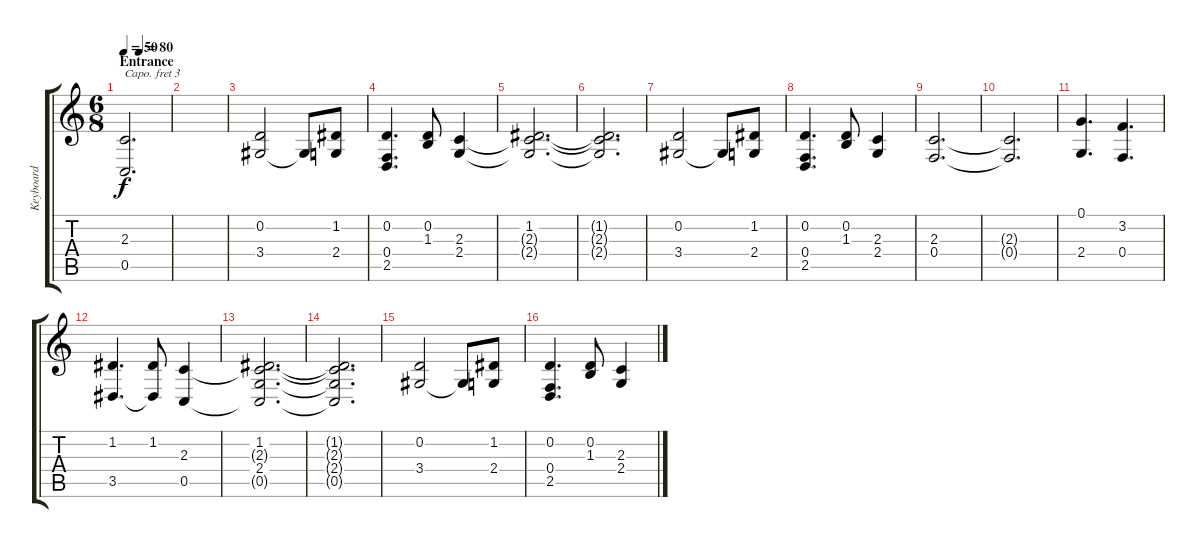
\track ("Keyboard" "Keyboard") {instrument stringensemble2}
\staff {score tabs}
\capo 3
\tuning (E4 B3 G3 D3 A2 E2) {hide}
\ts (6 8)
\section ("" "Entrance")
\tempo 50
\tempo (80 0.3333333333333333)
\clef g2
\ks c
(2.3{t} 0.5{t}).2{d dy f} |
|
(0.2 3.4).2{volume 6} 3.4{t}.8 (1.2 2.4).8 |
(0.2 0.4 2.5).4{d} (0.2 1.3).8 (2.3 2.4).4 |
(1.2 2.3{t} 2.4{t}).2{d} |
(1.2{t} 2.3{t} 2.4{t}).2{d} |
(0.2 3.4).2 3.4{t}.8 (1.2 2.4).8 |
(0.2 0.4 2.5).4{d} (0.2 1.3).8 (2.3 2.4).4 |
(2.3 0.4).2{d} |
(2.3{t} 0.4{t}).2{d} |
(0.1 2.4).4{d} (3.2 0.4).4{d} |
(1.2 3.5).4{d} (1.2 3.5{t}).8 (2.3 0.5).4 |
(1.2 2.3{t} 2.4 0.5{t}).2{d} |
(1.2{t} 2.3{t} 2.4{t} 0.5{t}).2{d} |
(0.2 3.4).2 3.4{t}.8 (1.2 2.4).8 |
(0.2 0.4 2.5).4{d} (0.2 1.3).8 (2.3 2.4).4
